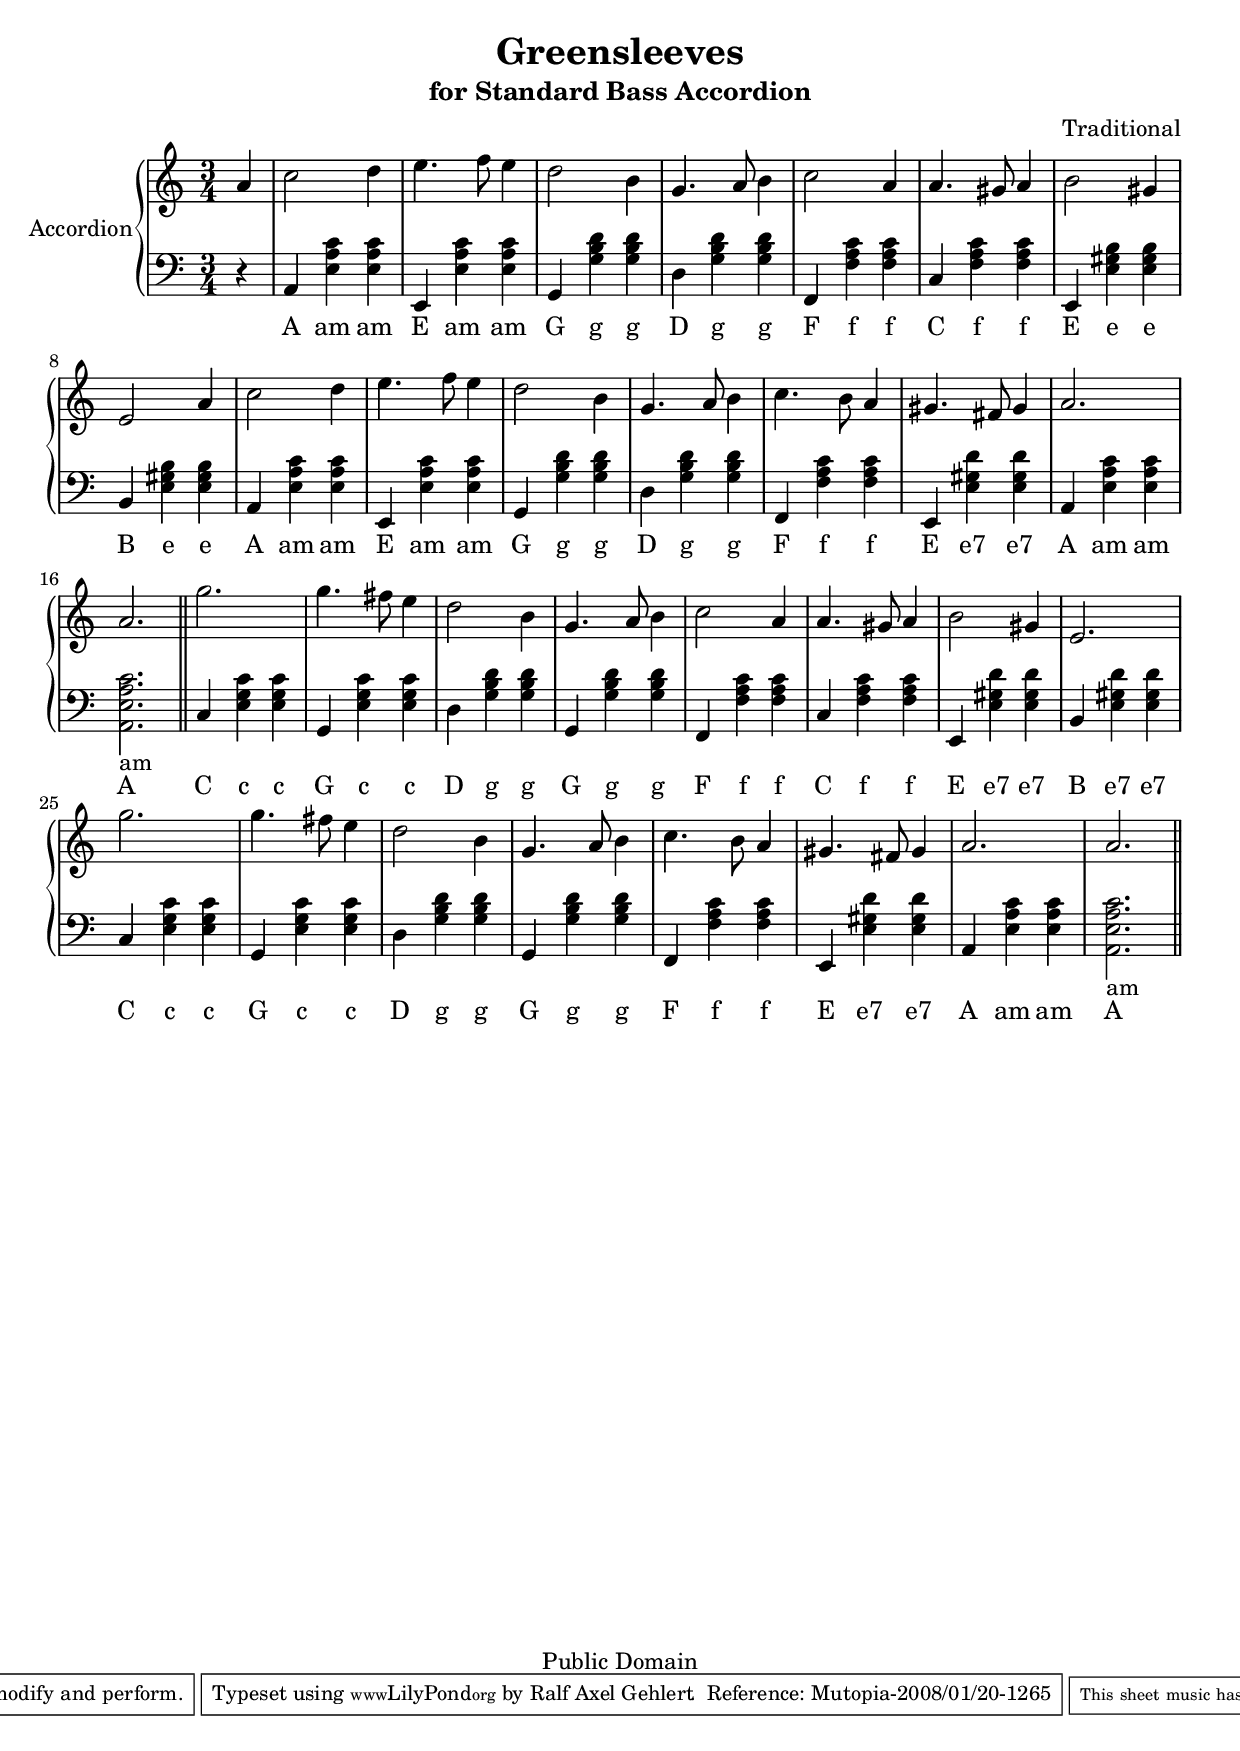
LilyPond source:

% ****************************************************************************
% ****************************************************************************
% ****************************************************************************
  
% Lets scale the size a bit down to get it on two pages

#(set-global-staff-size 20)

% ****************************************************************************
% ****************************************************************************
% ****************************************************************************
  
\header {
    title = "Greensleeves"
    subtitle = "for Standard Bass Accordion"
    composer = "Traditional"

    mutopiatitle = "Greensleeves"
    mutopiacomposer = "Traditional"
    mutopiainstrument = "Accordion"

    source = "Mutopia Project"
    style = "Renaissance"
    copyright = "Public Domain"

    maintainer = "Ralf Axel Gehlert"

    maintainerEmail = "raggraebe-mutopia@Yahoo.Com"
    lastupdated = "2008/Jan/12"

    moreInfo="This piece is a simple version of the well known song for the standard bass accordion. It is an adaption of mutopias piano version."
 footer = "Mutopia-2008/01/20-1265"
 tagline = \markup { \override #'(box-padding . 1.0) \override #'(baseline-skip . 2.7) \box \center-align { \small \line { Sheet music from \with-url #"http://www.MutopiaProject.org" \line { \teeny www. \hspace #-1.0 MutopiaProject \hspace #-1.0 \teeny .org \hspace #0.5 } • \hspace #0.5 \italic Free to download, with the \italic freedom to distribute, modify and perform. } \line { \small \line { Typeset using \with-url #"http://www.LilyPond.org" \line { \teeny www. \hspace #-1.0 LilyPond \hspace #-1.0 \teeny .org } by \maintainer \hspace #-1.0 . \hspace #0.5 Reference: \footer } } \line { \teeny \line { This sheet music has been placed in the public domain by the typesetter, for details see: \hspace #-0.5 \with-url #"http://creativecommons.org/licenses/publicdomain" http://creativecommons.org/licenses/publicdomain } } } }
}

\version "2.10.0"

% ****************************************************************************
% ****************************************************************************
% ****************************************************************************
  
global =  {
  \key a \minor
  \time 3/4
  s4*1
  s4*48
  \bar "||"
  s4*48
  \bar "||"
}

% ****************************************************************************
% ****************************************************************************
% ****************************************************************************

ulFis = \markup { \combine "Fis" "___" }
ulCis = \markup { \combine "Cis" "___" }
ulH = \markup { \combine "H" "__" }
  
accordionA = \context Staff \relative c''\new Voice {
  \time 3/4
    \partial 4 a4 
    c2 d4 
    e4. f8 e4 
    d2 b4 
    g4. a8 b4 
    c2 a4 
    a4. gis8 a4 
    b2 gis4 
    e2 a4 
    c2 d4 
    e4. f8 e4 
    d2 b4 
    g4. a8 b4
    c4. b8 a4 
    gis4. fis8 gis4 
    a2. 
    a2.

    g'2. g4. 
    fis8 e4 d2 b4 g4. a8 b4
    c2 a4 a4. gis8 a4 b2 gis4 e2.
    g'2. g4. fis8 e4 
    d2 b4 g4. a8 b4 
    c4. b8 a4 gis4. fis8 gis4 
    a2. a2. 
}


accBassAccC  = <e g c'>4
accBassAccE  = <e gis b>4
accBassAccEsept = <e gis d'>4
accBassAccF  = <f a c'>4
accBassAccG  = <g b d'>4
accBassAccAmLong = <a, e a c'>2._am
accBassAccAm = <e a c'>4

accBassC     = c4
accBassD     = d4
accBassE     = e,4
accBassF     = f,4
accBassG     = g,4
accBassA     = a,4
accBassB     = b,4

%\relative c 
lowerA = \context Staff  \new Voice = "bassvoice"  {
  \time 3/4
    \partial 4 r4
    \accBassA \accBassAccAm \accBassAccAm 
    \accBassE \accBassAccAm \accBassAccAm 
    \accBassG \accBassAccG \accBassAccG
    \accBassD \accBassAccG \accBassAccG 
    \accBassF \accBassAccF \accBassAccF
    \accBassC \accBassAccF \accBassAccF 
    \accBassE \accBassAccE \accBassAccE
    \accBassB \accBassAccE \accBassAccE 

    \accBassA \accBassAccAm \accBassAccAm 
    \accBassE \accBassAccAm \accBassAccAm 
    \accBassG \accBassAccG \accBassAccG
    \accBassD \accBassAccG \accBassAccG 
    \accBassF \accBassAccF \accBassAccF
    \accBassE \accBassAccEsept \accBassAccEsept
    \accBassA \accBassAccAm \accBassAccAm 
    \accBassAccAmLong

    \accBassC \accBassAccC \accBassAccC
    \accBassG \accBassAccC \accBassAccC 
    \accBassD \accBassAccG \accBassAccG
    \accBassG \accBassAccG \accBassAccG 
    \accBassF \accBassAccF \accBassAccF
    \accBassC \accBassAccF \accBassAccF 
    \accBassE \accBassAccEsept \accBassAccEsept
    \accBassB \accBassAccEsept \accBassAccEsept

    \accBassC \accBassAccC \accBassAccC
    \accBassG \accBassAccC \accBassAccC 
    \accBassD \accBassAccG \accBassAccG
    \accBassG \accBassAccG \accBassAccG 
    \accBassF \accBassAccF \accBassAccF
    \accBassE \accBassAccEsept \accBassAccEsept
    \accBassA \accBassAccAm \accBassAccAm 
    \accBassAccAmLong
}

textA = \lyricmode {
  A am am
  E am am
  G g g
  D g g
  F f f
  C f f
  E e e
  B e e

  A am am
  E am am
  G g g
  D g g
  F f f
  E "e7" "e7"
  A am am
  A

  C c c
  G c c
  D g g
  G g g
  F f f
  C f f
  E "e7" "e7"
  B "e7" "e7"

  C c c
  G c c
  D g g
  G g g
  F f f
  E "e7" "e7"
  A am am
  A

}

% ****************************************************************************
% ****************************************************************************
% ****************************************************************************
  
\score {
    \new PianoStaff <<
    \set PianoStaff.instrumentName = "Accordion"
	\new Staff = "treble" << 
	    \global 
	    \set Staff.midiInstrument = #"accordion"
	    \clef violin
	    \accordionA
	>>
	\new Staff = "bass" <<
	    \global
	    \set Staff.midiInstrument = #"accordion"
	    \clef bass
	    \lowerA
	>>
        \new Lyrics \lyricsto bassvoice \textA
    >>
    \layout {
	\context {
	    \Score
	    \override SpacingSpanner #'spacing-increment = #2
	}
    }
    
  \midi {
    \context {
      \Score
      tempoWholesPerMinute = #(ly:make-moment 150 4)
      }
    }


}

% ****************************************************************************
% ****************************************************************************
% ****************************************************************************
  
%% Local Variables:
%% coding: utf-8
%% End:
